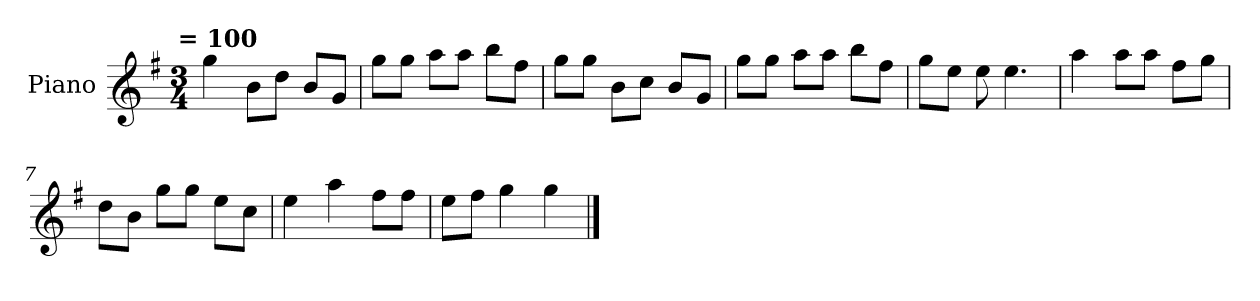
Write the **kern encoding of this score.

**kern
*part1
*staff1
*I"Piano
*I'P-no
*clefG2
*k[f#]
!!LO:TX:omd:t= = 100
*M3/4
*MM100
=1
4gg\
8b\L
8dd\J
8b/L
8g/J
=2
8gg\L
8gg\J
8aa\L
8aa\J
8bb\L
8ff#\J
=3
8gg\L
8gg\J
8b\L
8cc\J
8b/L
8g/J
=4
8gg\L
8gg\J
8aa\L
8aa\J
8bb\L
8ff#\J
=5
8gg\L
8ee\J
8ee\
4.ee\
=6
4aa\
8aa\L
8aa\J
8ff#\L
8gg\J
!!LO:LB:g=z
=7
8dd\L
8b\J
8gg\L
8gg\J
8ee\L
8cc\J
=8
4ee\
4aa\
8ff#\L
8ff#\J
=9
8ee\L
8ff#\J
4gg\
4gg\
==
*-
